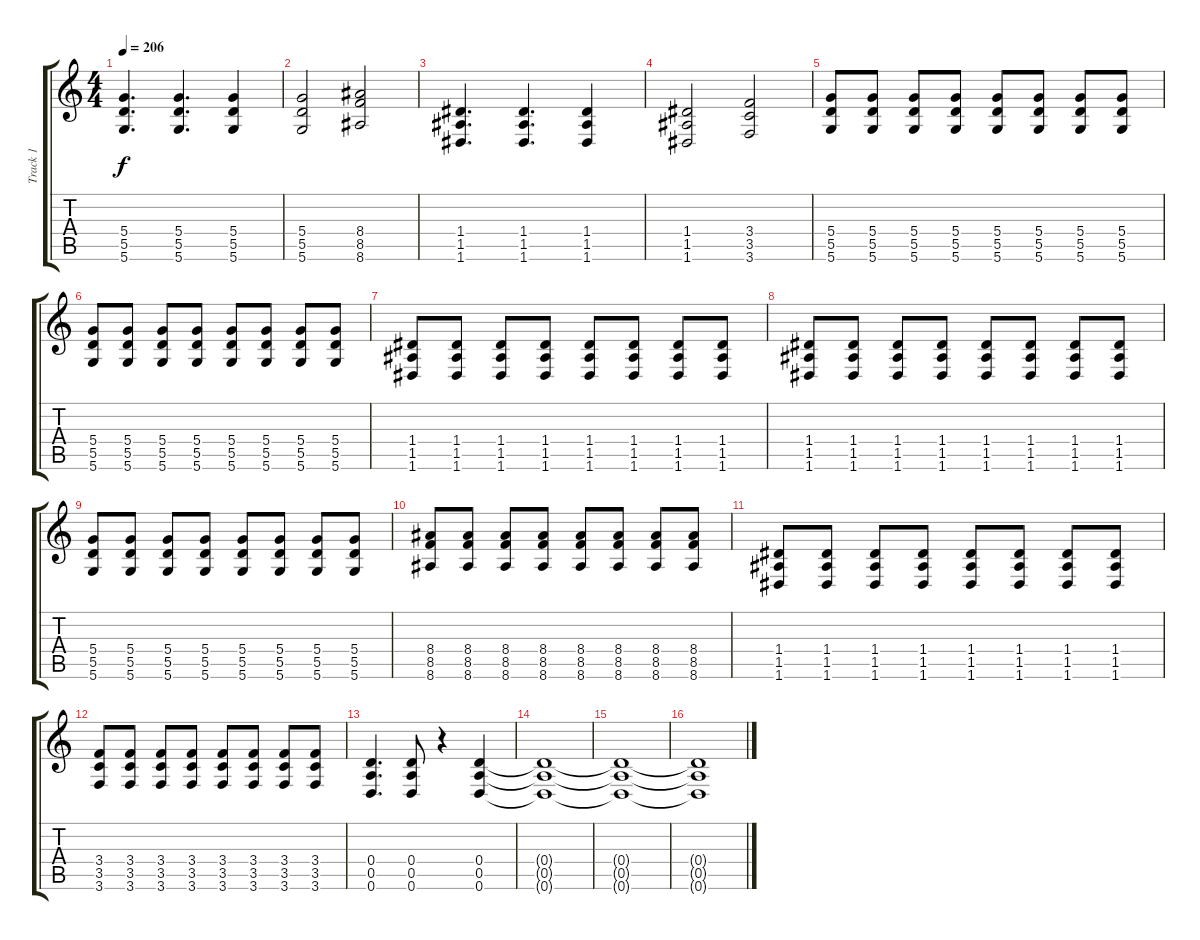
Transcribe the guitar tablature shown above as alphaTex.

\track ("Track 1" "Track 1") {instrument distortionguitar}
\staff {score tabs}
\tuning (E4 B3 G3 D3 A2 D2) {hide}
\ts (4 4)
\tempo 206
\clef g2
\ks c
(5.4 5.5 5.6).4{d dy f} (5.4 5.5 5.6).4{d} (5.4 5.5 5.6).4 |
(5.4 5.5 5.6).2 (8.4 8.5 8.6).2 |
(1.4 1.5 1.6).4{d} (1.4 1.5 1.6).4{d} (1.4 1.5 1.6).4 |
(1.4 1.5 1.6).2 (3.4 3.5 3.6).2 |
(5.4 5.5 5.6).8 (5.4 5.5 5.6).8 (5.4 5.5 5.6).8 (5.4 5.5 5.6).8 (5.4 5.5 5.6).8 (5.4 5.5 5.6).8 (5.4 5.5 5.6).8 (5.4 5.5 5.6).8 |
(5.4 5.5 5.6).8 (5.4 5.5 5.6).8 (5.4 5.5 5.6).8 (5.4 5.5 5.6).8 (5.4 5.5 5.6).8 (5.4 5.5 5.6).8 (5.4 5.5 5.6).8 (5.4 5.5 5.6).8 |
(1.4 1.5 1.6).8 (1.4 1.5 1.6).8 (1.4 1.5 1.6).8 (1.4 1.5 1.6).8 (1.4 1.5 1.6).8 (1.4 1.5 1.6).8 (1.4 1.5 1.6).8 (1.4 1.5 1.6).8 |
(1.4 1.5 1.6).8 (1.4 1.5 1.6).8 (1.4 1.5 1.6).8 (1.4 1.5 1.6).8 (1.4 1.5 1.6).8 (1.4 1.5 1.6).8 (1.4 1.5 1.6).8 (1.4 1.5 1.6).8 |
(5.4 5.5 5.6).8 (5.4 5.5 5.6).8 (5.4 5.5 5.6).8 (5.4 5.5 5.6).8 (5.4 5.5 5.6).8 (5.4 5.5 5.6).8 (5.4 5.5 5.6).8 (5.4 5.5 5.6).8 |
(8.4 8.5 8.6).8 (8.4 8.5 8.6).8 (8.4 8.5 8.6).8 (8.4 8.5 8.6).8 (8.4 8.5 8.6).8 (8.4 8.5 8.6).8 (8.4 8.5 8.6).8 (8.4 8.5 8.6).8 |
(1.4 1.5 1.6).8 (1.4 1.5 1.6).8 (1.4 1.5 1.6).8 (1.4 1.5 1.6).8 (1.4 1.5 1.6).8 (1.4 1.5 1.6).8 (1.4 1.5 1.6).8 (1.4 1.5 1.6).8 |
(3.4 3.5 3.6).8 (3.4 3.5 3.6).8 (3.4 3.5 3.6).8 (3.4 3.5 3.6).8 (3.4 3.5 3.6).8 (3.4 3.5 3.6).8 (3.4 3.5 3.6).8 (3.4 3.5 3.6).8 |
(0.4 0.5 0.6).4{d} (0.4 0.5 0.6).8 r.4 (0.4 0.5 0.6).4 |
(0.4{t} 0.5{t} 0.6{t}).1 |
(0.4{t} 0.5{t} 0.6{t}).1 |
(0.4{t} 0.5{t} 0.6{t}).1
